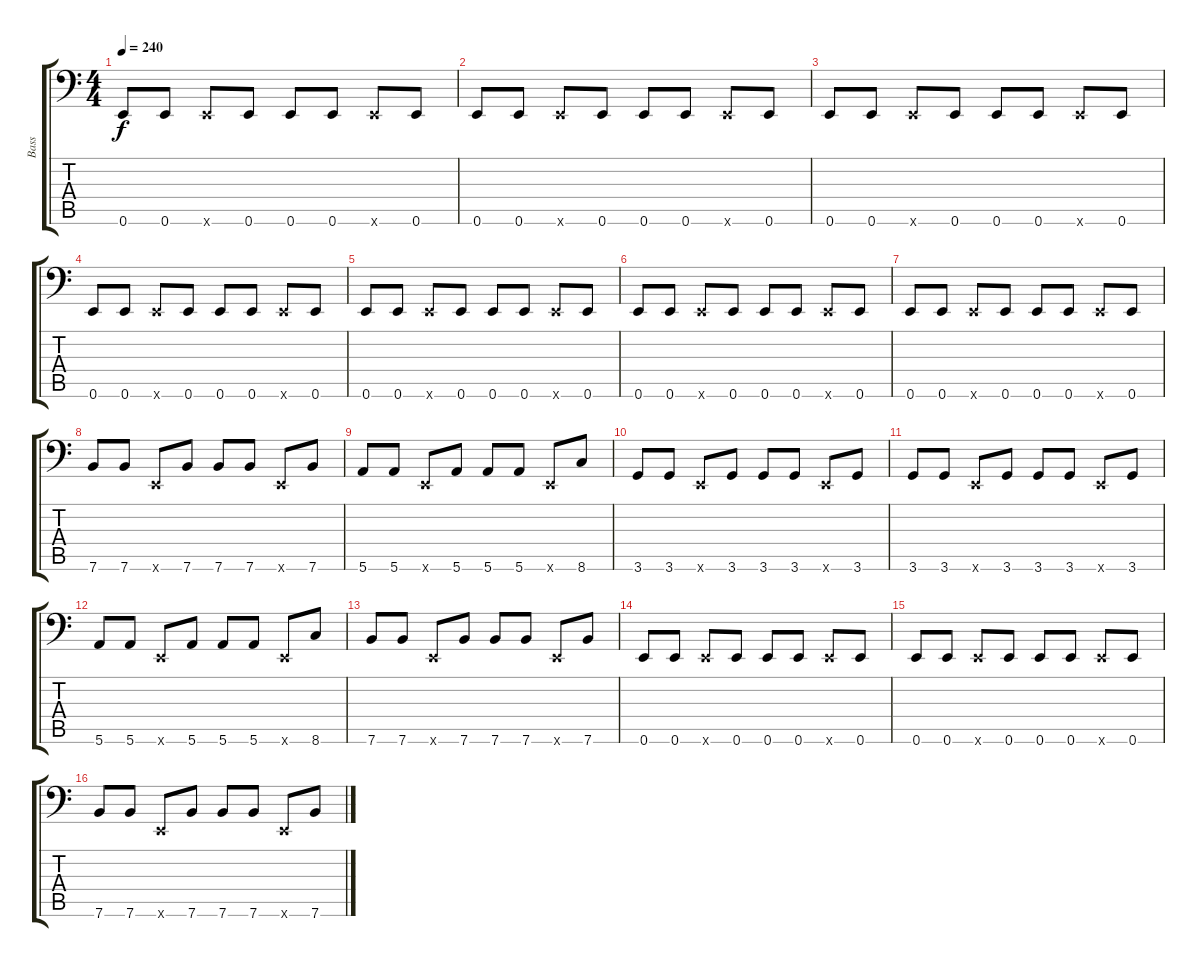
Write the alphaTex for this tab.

\track ("Bass" "Bass") {instrument electricbasspick}
\staff {score tabs}
\tuning (E3 B2 G2 D2 A1 E1) {hide}
\ts (4 4)
\tempo 240
\clef f4
\ks c
0.6.8{dy f} 0.6.8 0.6{x}.8 0.6.8 0.6.8 0.6.8 0.6{x}.8 0.6.8 |
0.6.8 0.6.8 0.6{x}.8 0.6.8 0.6.8 0.6.8 0.6{x}.8 0.6.8 |
0.6.8 0.6.8 0.6{x}.8 0.6.8 0.6.8 0.6.8 0.6{x}.8 0.6.8 |
0.6.8 0.6.8 0.6{x}.8 0.6.8 0.6.8 0.6.8 0.6{x}.8 0.6.8 |
0.6.8 0.6.8 0.6{x}.8 0.6.8 0.6.8 0.6.8 0.6{x}.8 0.6.8 |
0.6.8 0.6.8 0.6{x}.8 0.6.8 0.6.8 0.6.8 0.6{x}.8 0.6.8 |
0.6.8 0.6.8 0.6{x}.8 0.6.8 0.6.8 0.6.8 0.6{x}.8 0.6.8 |
7.6.8 7.6.8 0.6{x}.8 7.6.8 7.6.8 7.6.8 0.6{x}.8 7.6.8 |
5.6.8 5.6.8 0.6{x}.8 5.6.8 5.6.8 5.6.8 0.6{x}.8 8.6.8 |
3.6.8 3.6.8 0.6{x}.8 3.6.8 3.6.8 3.6.8 0.6{x}.8 3.6.8 |
3.6.8 3.6.8 0.6{x}.8 3.6.8 3.6.8 3.6.8 0.6{x}.8 3.6.8 |
5.6.8 5.6.8 0.6{x}.8 5.6.8 5.6.8 5.6.8 0.6{x}.8 8.6.8 |
7.6.8 7.6.8 0.6{x}.8 7.6.8 7.6.8 7.6.8 0.6{x}.8 7.6.8 |
0.6.8 0.6.8 0.6{x}.8 0.6.8 0.6.8 0.6.8 0.6{x}.8 0.6.8 |
0.6.8 0.6.8 0.6{x}.8 0.6.8 0.6.8 0.6.8 0.6{x}.8 0.6.8 |
7.6.8 7.6.8 0.6{x}.8 7.6.8 7.6.8 7.6.8 0.6{x}.8 7.6.8
